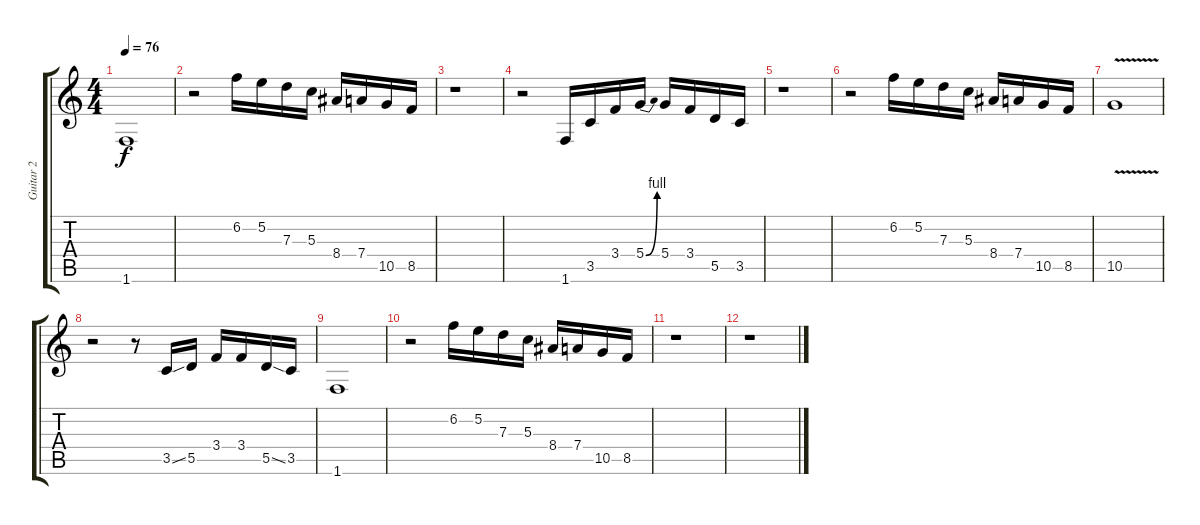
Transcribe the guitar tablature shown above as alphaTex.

\track ("Guitar 2" "Guitar 2") {instrument acousticguitarsteel}
\staff {score tabs}
\tuning (E4 B3 G3 D3 A2 E2) {hide}
\ts (4 4)
\tempo 76
\clef g2
\ks c
1.6.1{dy f} |
r.2 6.2.16 5.2.16 7.3.16 5.3.16 8.4.16 7.4.16 10.5.16 8.5.16 |
r.1 |
r.2 1.6.16 3.5.16 3.4.16 5.4{be (bend 0 0 60 4)}.16 5.4.16 3.4.16 5.5.16 3.5.16 |
r.1 |
r.2 6.2.16 5.2.16 7.3.16 5.3.16 8.4.16 7.4.16 10.5.16 8.5.16 |
10.5{v}.1 |
r.2 r.8 3.5{ss}.16 5.5.16 3.4.16 3.4.16 5.5{ss}.16 3.5.16 |
1.6.1 |
r.2 6.2.16 5.2.16 7.3.16 5.3.16 8.4.16 7.4.16 10.5.16 8.5.16 |
r.1 |
r.1
